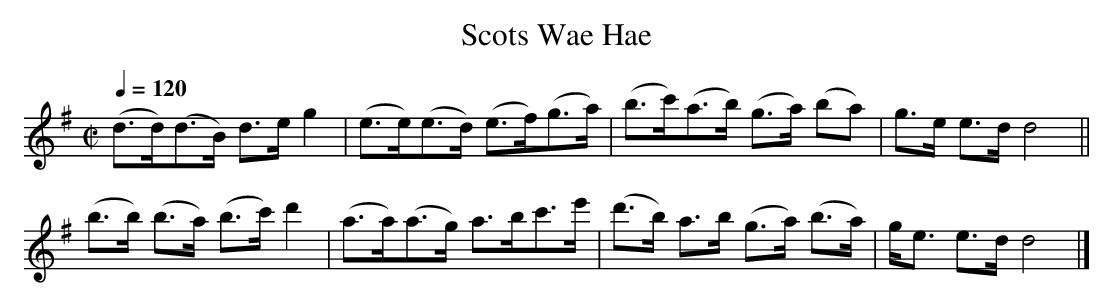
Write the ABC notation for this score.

X:1
T:Scots Wae Hae
M:C|
L:1/8
Q:1/4=120
K:Gmaj
(d>d)(d>B) d>e g2|(e>e)(e>d) (e>f)(g>a)|\
(b>c')(a>b) (g>a) (ba)|g>e e>d d4||!
(b>b) (b>a) (b>c') d'2|(a>a)(a>g) a>bc'>e'|\
(d'>b) a>b (g>a) (b>a)|g<e e>d d4|]
